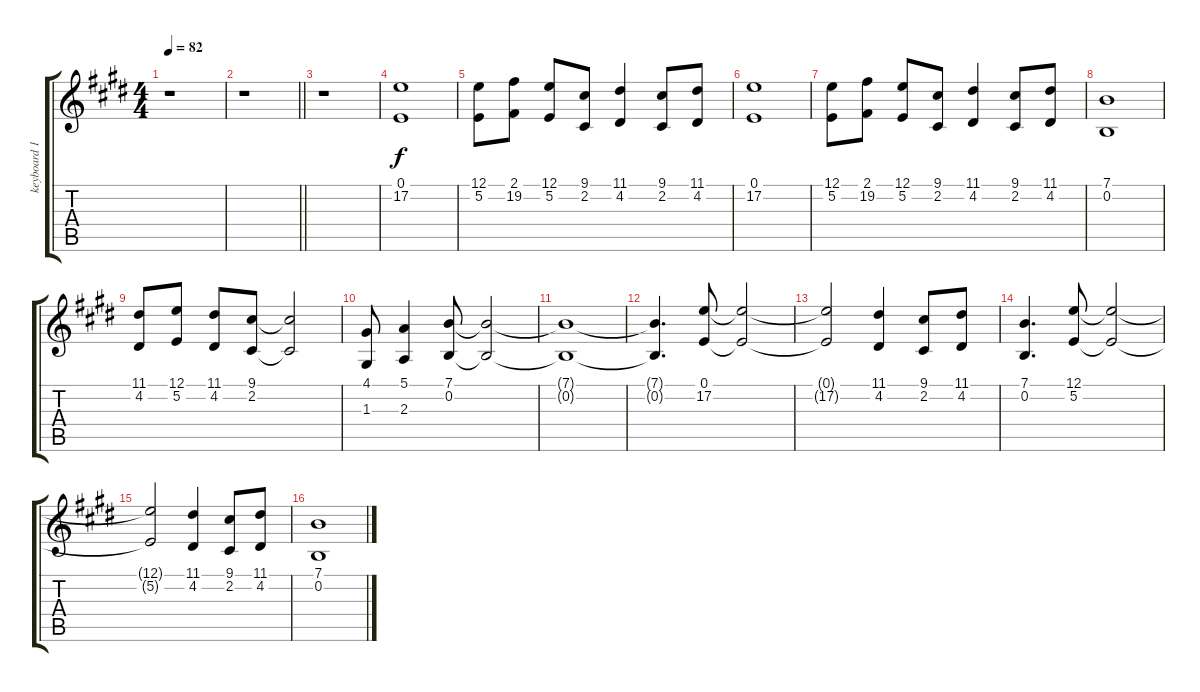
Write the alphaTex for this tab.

\track ("keyboard 1" "keyboard 1") {instrument stringensemble2}
\staff {score tabs}
\tuning (E4 B3 G3 D3 A2 E2) {hide}
\ts (4 4)
\tempo 82
\clef g2
\ks e
r.1{dy f} |
\barLineRight lightlight
r.1 |
r.1 |
(0.1 17.2).1 |
(12.1 5.2).8 (2.1 19.2).8 (12.1 5.2).8 (9.1 2.2).8 (11.1 4.2).4 (9.1 2.2).8 (11.1 4.2).8 |
(0.1 17.2).1 |
(12.1 5.2).8 (2.1 19.2).8 (12.1 5.2).8 (9.1 2.2).8 (11.1 4.2).4 (9.1 2.2).8 (11.1 4.2).8 |
(7.1 0.2).1 |
(11.1 4.2).8 (12.1 5.2).8 (11.1 4.2).8 (9.1 2.2).8 (9.1{t} 2.2{t}).2 |
(4.1 1.3).8 (5.1 2.3).4 (7.1 0.2).8 (7.1{t} 0.2{t}).2 |
(7.1{t} 0.2{t}).1 |
(7.1{t} 0.2{t}).4{d} (0.1 17.2).8 (0.1{t} 17.2{t}).2 |
(0.1{t} 17.2{t}).2 (11.1 4.2).4 (9.1 2.2).8 (11.1 4.2).8 |
(7.1 0.2).4{d} (12.1 5.2).8 (12.1{t} 5.2{t}).2 |
(12.1{t} 5.2{t}).2 (11.1 4.2).4 (9.1 2.2).8 (11.1 4.2).8 |
(7.1 0.2).1
